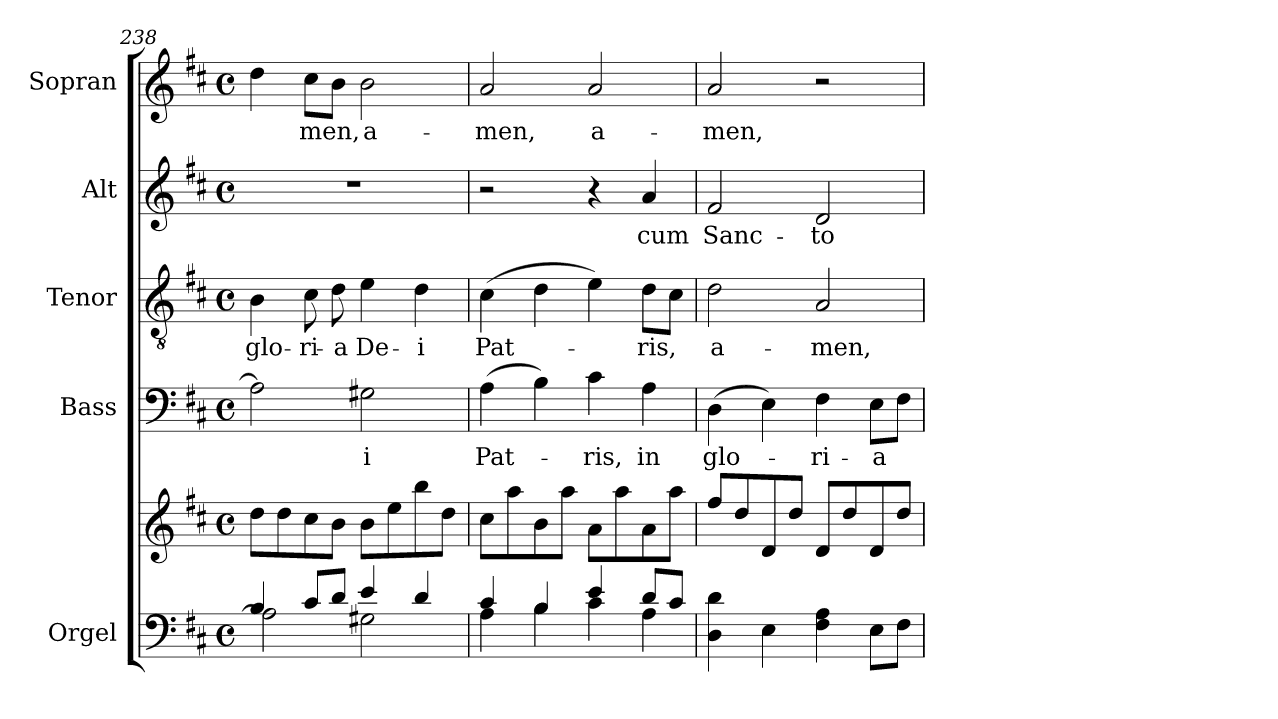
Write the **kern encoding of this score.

**kern	**kern	**kern	**text	**kern	**text	**kern	**text	**kern	**text
*part5	*part5	*part4	*part4	*part3	*part3	*part2	*part2	*part1	*part1
*staff6	*staff5	*staff4	*staff4	*staff3	*staff3	*staff2	*staff2	*staff1	*staff1
*I"Orgel	*	*I"Bass	*	*I"Tenor	*	*I"Alt	*	*I"Sopran	*
*I'Org.	*	*I'B	*	*I'T	*	*I'A	*	*I'S	*
*clefF4	*clefG2	*clefF4	*	*clefGv2	*	*clefG2	*	*clefG2	*
*k[f#c#]	*k[f#c#]	*k[f#c#]	*	*k[f#c#]	*	*k[f#c#]	*	*k[f#c#]	*
*D:	*D:	*D:	*	*D:	*	*D:	*	*D:	*
*M4/4	*M4/4	*M4/4	*	*M4/4	*	*M4/4	*	*M4/4	*
*met(c)	*met(c)	*met(c)	*	*met(c)	*	*met(c)	*	*met(c)	*
=238	=238	=238	=238	=238	=238	=238	=238	=238	=238
*^	*	*	*	*	*	*	*	*	*
!	!	!	!	!	!	!LO:LY:b	!	!	!	!
4B/	2A\]	8dd\L	2A\]	.	4B\	glo-	1r	.	4dd\	.
.	.	8dd\	.	.	.	.	.	.	.	.
!	!	!	!	!	!	!LO:LY:b	!	!	!	!LO:LY:b
8c#/L	.	8cc#\	.	.	8c#\	-ri-	.	.	8cc#\L	-men,
!	!	!	!	!	!	!LO:LY:b	!	!	!	!
8d/J	.	8b\J	.	.	8d\	-a	.	.	8b\J	.
!	!	!	!	!LO:LY:b	!	!LO:LY:b	!	!	!	!LO:LY:b
4e/	2G#X\	8b\L	2G#X\	-i	4e\	De-	.	.	2b\	a-
.	.	8ee\	.	.	.	.	.	.	.	.
!	!	!	!	!	!	!LO:LY:b	!	!	!	!
4d/	.	8bb\	.	.	4d\	-i	.	.	.	.
.	.	8dd\J	.	.	.	.	.	.	.	.
=239	=239	=239	=239	=239	=239	=239	=239	=239	=239	=239
!	!	!	!	!LO:LY:b	!	!LO:LY:b	!	!	!	!LO:LY:b
4c#/	4A\	8cc#\L	(>4A\	Pat-	(>4c#\	Pat-	2r	.	2a/	-men,
.	.	8aa\	.	.	.	.	.	.	.	.
4B/	4B\	8b\	4B\)	.	4d\	.	.	.	.	.
.	.	8aa\J	.	.	.	.	.	.	.	.
!	!	!	!	!LO:LY:b	!	!	!	!	!	!LO:LY:b
4e/	4c#\	8a\L	4c#\	-ris,	4e\)	.	4r	.	2a/	a-
.	.	8aa\	.	.	.	.	.	.	.	.
!	!	!	!	!LO:LY:b	!	!LO:LY:b	!	!LO:LY:b	!	!
8d/L	4A\	8a\	4A\	in	8d\L	-ris,	4a/	cum	.	.
8c#/J	.	8aa\J	.	.	8c#\J	.	.	.	.	.
*v	*v	*	*	*	*	*	*	*	*	*
=240	=240	=240	=240	=240	=240	=240	=240	=240	=240
!	!	!	!LO:LY:b	!	!LO:LY:b	!	!LO:LY:b	!	!LO:LY:b
4D\ 4d\	8ff#/L	(>4D\	glo-	2d\	a-	2f#/	Sanc-	2a/	-men,
.	8dd/	.	.	.	.	.	.	.	.
4E\	8d/	4E\)	.	.	.	.	.	.	.
.	8dd/J	.	.	.	.	.	.	.	.
!	!	!	!LO:LY:b	!	!LO:LY:b	!	!LO:LY:b	!	!
4F#\ 4A\	8d/L	4F#\	-ri-	2A/	-men,	2d/	-to	2r	.
.	8dd/	.	.	.	.	.	.	.	.
!	!	!	!LO:LY:b	!	!	!	!	!	!
8E\L	8d/	8E\L	-a	.	.	.	.	.	.
8F#\J	8dd/J	8F#\J	.	.	.	.	.	.	.
=	=	=	=	=	=	=	=	=	=
*-	*-	*-	*-	*-	*-	*-	*-	*-	*-
